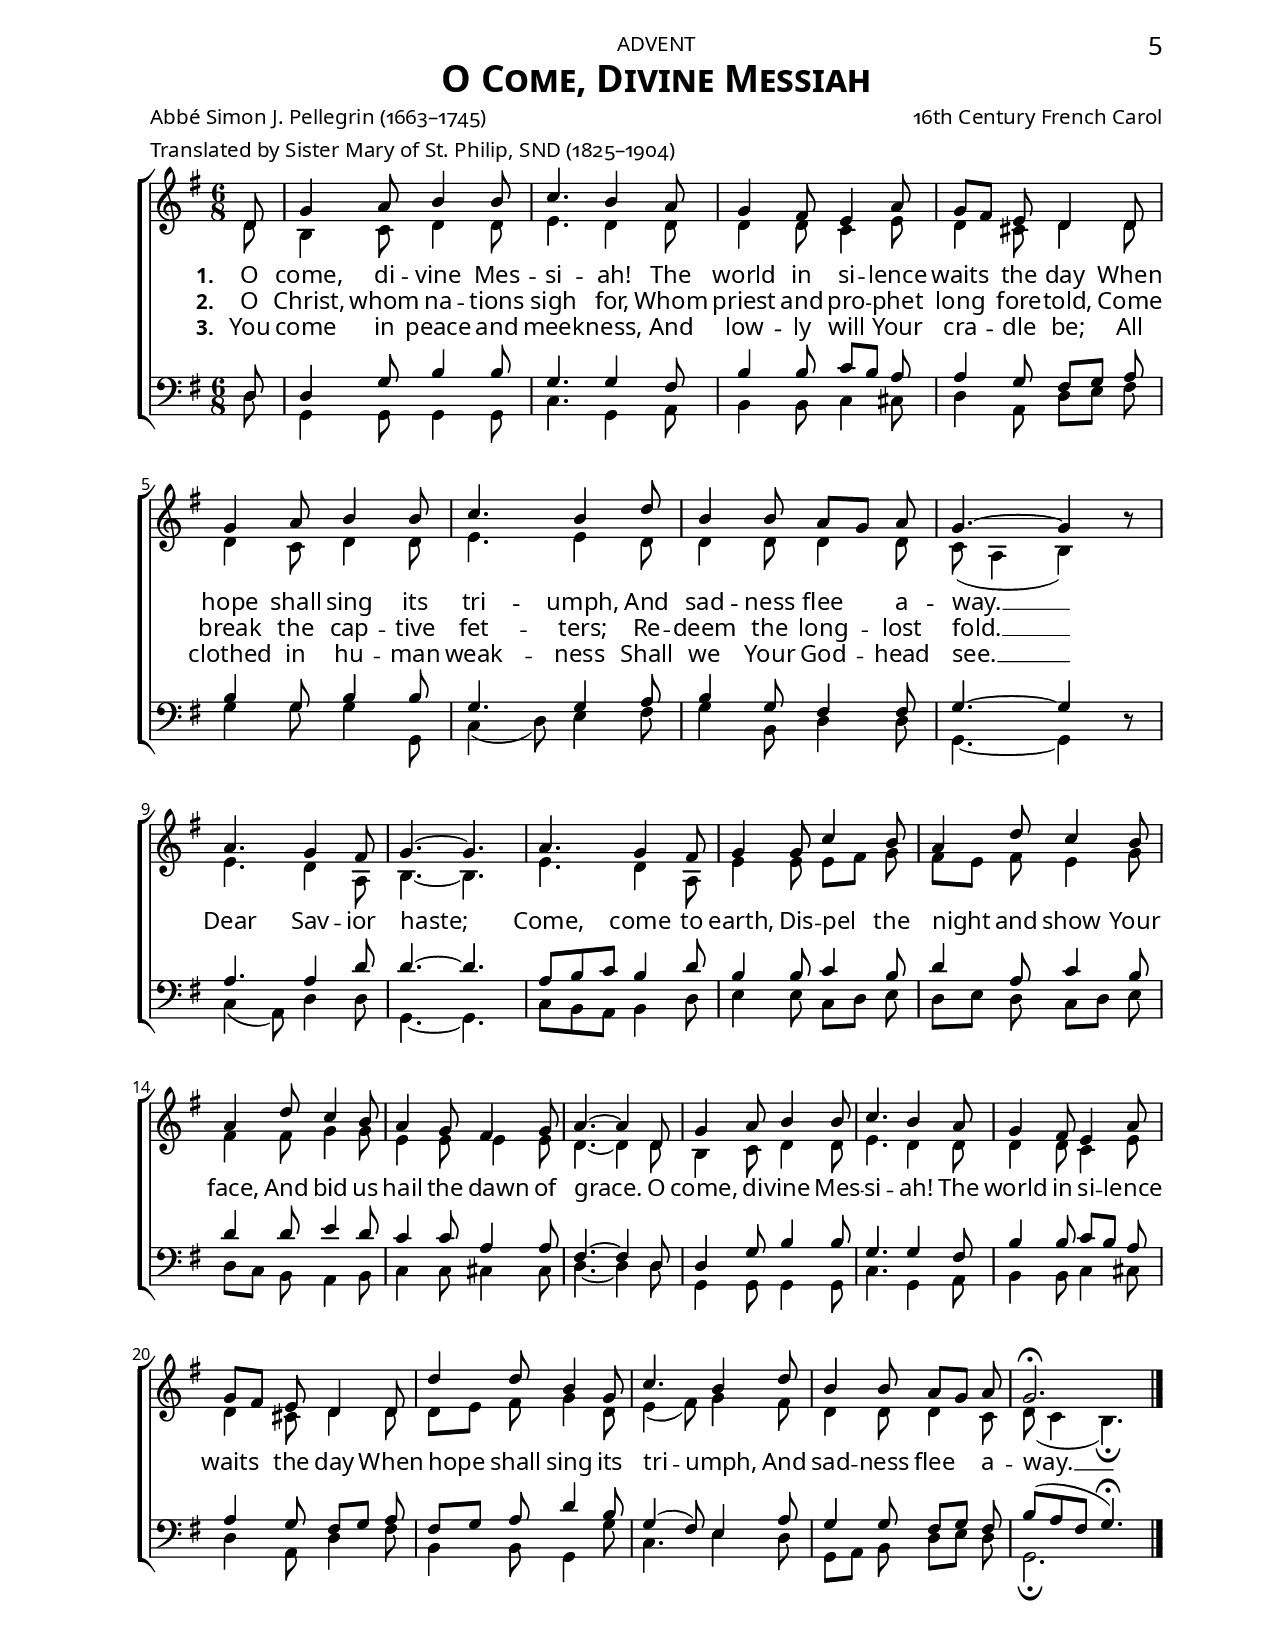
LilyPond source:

\version "2.14.2"
\include "util.ly"
#(set-global-staff-size 18) \paper{ #(define fonts (make-pango-font-tree "Garamond Premier Pro" "Garamond Premier Pro" "Garamond Premier Pro" (/ 18 20))) }
\header {
  title = \markup{\override #'(font-name . "Garamond Premier Pro Semibold"){ \abs-fontsize #18 \smallCapsOldStyle"O Come, Divine Messiah"}}
  poet = \markup\oldStyleNum"Abbé Simon J. Pellegrin (1663–1745)"
  meter = \markup\oldStyleNum"Translated by Sister Mary of St. Philip, SND (1825–1904)"
  composer = \markup\oldStyleNum"16th Century French Carol"
  %arranger = \markup\oldStyleNum"Edited by Benjamin Bloomfield (1984–)"
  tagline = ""
}
\paper {
  %print-all-headers = ##t
  paper-height = 11\in
  paper-width = 8.5\in
  indent = 0\in
  %system-system-spacing = #'((basic-distance . 10) (padding . 0))
  system-system-spacing =
    #'((basic-distance . 0)
       (minimum-distance . 0)
       (padding . -5)
       (stretchability . 100))
  ragged-last-bottom = ##f
  ragged-bottom = ##f
  two-sided = ##t
  inner-margin = 1\in
  outer-margin = 0.75\in
  top-margin = 0.26\in
  bottom-margin = 0.25\in
  first-page-number = #005
  print-first-page-number = ##t
  headerLine = \markup{\override #'(font-name . "Garamond Premier Pro") \smallCaps advent}
  oddHeaderMarkup = \markup\fill-line{
     \override #'(font-name . "Garamond Premier Pro")\abs-fontsize #12.5
     \combine 
        \fill-line{"" \on-the-fly #print-page-number-check-first
        \oldStylePageNum""
        }
        \fill-line{\headerLine}
  }
  evenHeaderMarkup = \markup {
     \override #'(font-name . "Garamond Premier Pro")\abs-fontsize #12.5
     \combine
        \on-the-fly #print-page-number-check-first
        \oldStylePageNum""
        \fill-line{\headerLine}
  }
}
global = {
  \key g \major
  \time 6/8
  \autoBeamOff
  \override DynamicLineSpanner #'staff-padding = #0.0
  \override DynamicLineSpanner #'Y-extent = #'(-1 . 1)
}

sopMusic = \relative c' {
  \partial 8 d8 |
  g4 a8 b4 b8 |
  c4. b4 a8 |
  g4 fis8 e4 a8 |
  g[ fis] e d4 d8 |
  g4 a8 b4 b8 |
  
  c4. b4 d8 |
  b4 b8 a[ g] a |
  g4.~ g4 b8\rest | \break
  a4. g4 fis8 |
  g4.~ g4. |
  a4. g4 fis8 |
  
  g4 g8 c4 b8 |
  a4 d8 c4 b8 |
  a4 d8 c4 b8 |
  a4 g8 fis4 g8 |
  a4.~ a4 d,8 |
  g4 a8 b4 b8 |
  
  c4. b4 a8 |
  g4 fis8 e4 a8 |
  g[ fis] e d4 d8 |
  d'4 d8 b4 g8 |
  
  c4. b4 d8 |
  b4 b8 a[ g] a |
  g2.^\fermata \bar "|."
}
sopWords = \lyricmode {
  
}

altoMusic = \relative c' {
  d8 |
  b4 c8 d4 d8 |
  e4. d4 d8 |
  d4 d8 c4 e8 |
  d4 cis8 d4 d8 |
  d4 c8 d4 d8 |
  
  e4. e4 d8 |
  d4 d8 d4 d8 |
  c( a4 b4) s8 |
  e4. d4 a8 |
  b4.~ b4. |
  e4. d4 a8 |
  
  e'4 e8 e[ fis] g |
  fis[ e] fis e4 g8 |
  fis4 fis8 g4 g8 |
  e4 e8 e4 e8 |
  d4.~ d4 d8 |
  b4 c8 d4 d8 |
  
  e4. d4 d8 |
  d4 d8 c4 e8 |
  d4 cis8 d4 d8 |
  d[ e] fis g4 d8 |
  
  e4( fis8) g4 fis8 |
  d4 d8 d4 c8 |
  d8( c4 b4.)\fermata \bar "|."
}
altoWords = \lyricmode {
  \dropLyricsVII
  \set stanza = #"1. "
  O come, di -- vine Mes -- si -- ah!
  The world in si -- lence waits the day
  When hope shall sing its tri -- umph,
  And sad -- ness flee a -- way. __
  
  \dropLyricsV
  Dear Sav -- ior haste;
  Come, come to earth,
  Dis -- pel the night and show Your face,
  And bid us hail the dawn of grace.

  O come, di -- vine Mes -- si -- ah!
  The world in si -- lence
  \break
  \dropLyricsVII
  waits the day
  When hope shall sing its tri -- umph,
  And sad -- ness flee a -- way. __
}
altoWordsII = \lyricmode {
  \dropLyricsVII
%\markup\italic
  \set stanza = #"2. "
  O Christ, whom na -- tions sigh for,
  Whom priest and pro -- phet long fore -- told,
  Come break the cap -- tive fet -- ters;
  Re -- deem the long -- lost fold. __
}
altoWordsIII = \lyricmode {
  \dropLyricsVII
  \set stanza = #"3. "
  You come in peace and meek -- ness,
  And low -- ly will Your cra -- dle be;
  All clothed in hu -- man weak -- ness
  Shall we Your God -- head see. __
}
altoWordsIV = \lyricmode {
  \set stanza = #"4. "
  \set ignoreMelismata = ##t
}
altoWordsV = \lyricmode {
  \set stanza = #"5. "
  \set ignoreMelismata = ##t
}
altoWordsVI = \lyricmode {
  \set stanza = #"6. "
  \set ignoreMelismata = ##t
}
tenorMusic = \relative c {
  d8 |
  d4 g8 b4 b8 |
  g4. g4 fis8 |
  b4 b8 c[ b] a |
  a4 g8 fis[ g] a |
  b4 g8 b4 b8 |
  
  g4. g4 a8 |
  b4 g8 fis4 fis8 |
  g4.~ g4 s8 |
  a4. a4 d8 |
  d4.~ d4. |
  a8[ b c] b4 d8 |
  
  b4 b8 c4 b8 |
  d4 a8 c4 b8 |
  d4 d8 e4 d8 |
  c4 c8 a4 a8 |
  fis4.~ fis4 d8 |
  d4 g8 b4 b8 |
  
  g4. g4 fis8 |
  b4 b8 c[ b] a |
  a4 g8 fis[ g] a |
  fis[ g] a d4 b8 |
  
  g4( fis8) e4 a8 |
  g4 g8 fis[ g] fis |
  b([ a8 fis] g4.)^\fermata \bar "|."
}
tenorWords = \lyricmode {

}

bassMusic = \relative c {
  d8 |
  g,4 g8 g4 g8 |
  c4. g4 a8 |
  b4 b8 c4 cis8 |
  d4 a8 d[ e] fis |
  g4 g8 g4 g,8 |
  
  c4( d8) e4 fis8 |
  g4 b,8 d4 d8 |
  g,4.~ g4 d'8\rest |
  c4( a8) d4 d8 |
  g,4.~ g4. |
  c8[ b a] b4 d8 |
  
  e4 e8 c[ d] e |
  d[ e] d c[ d] e |
  d[ c] b a4 b8 |
  c4 c8 cis4 cis8 |
  d4.~ d4 d8 |
  g,4 g8 g4 g8 |
  
  c4. g4 a8 |
  b4 b8 c4 cis8 |
  d4 a8 d4 fis8 |
  b,4 b8 g4 g'8 |
  
  c,4. e4 d8 |
  g,8[ a] b d8[ e] d |
  g,2._\fermata \bar "|."
}
bassWords = \lyricmode {

}

pianoRH = \relative c' {
  
}
pianoLH = \relative c' {
  
}

\score {
  <<
   \new ChoirStaff <<
    \new Staff = women <<
      \new Voice = "sopranos" { \voiceOne << \global \sopMusic >> }
      \new Voice = "altos" { \voiceTwo << \global \altoMusic >> }
    >>
    \new Lyrics \with { alignAboveContext = #"women" \override VerticalAxisGroup #'nonstaff-relatedstaff-spacing = #'((basic-distance . 1))} \lyricsto "sopranos" \sopWords
    \new Lyrics = "altosVI"  \with { alignBelowContext = #"women" \override VerticalAxisGroup #'nonstaff-relatedstaff-spacing = #'((basic-distance . 1)) } \lyricsto "altos" \altoWordsVI
    \new Lyrics = "altosV"  \with { alignBelowContext = #"women" \override VerticalAxisGroup #'nonstaff-relatedstaff-spacing = #'((basic-distance . 1)) } \lyricsto "altos" \altoWordsV
    \new Lyrics = "altosIV"  \with { alignBelowContext = #"women" \override VerticalAxisGroup #'nonstaff-relatedstaff-spacing = #'((basic-distance . 1)) } \lyricsto "altos" \altoWordsIV
    \new Lyrics = "altosIII"  \with { alignBelowContext = #"women" \override VerticalAxisGroup #'nonstaff-relatedstaff-spacing = #'((basic-distance . 1)) } \lyricsto "altos" \altoWordsIII
    \new Lyrics = "altosII"  \with { alignBelowContext = #"women" \override VerticalAxisGroup #'nonstaff-relatedstaff-spacing = #'((basic-distance . 1)) } \lyricsto "altos" \altoWordsII
    \new Lyrics = "altos"  \with { alignBelowContext = #"women" \override VerticalAxisGroup #'nonstaff-relatedstaff-spacing = #'((basic-distance . 1)) } \lyricsto "altos" \altoWords
   \new Staff = men <<
      \clef bass
      \new Voice = "tenors" { \voiceOne << \global \tenorMusic >> }
      \new Voice = "basses" { \voiceTwo << \global \bassMusic >> }
    >>
    \new Lyrics \with { alignAboveContext = #"men" \override VerticalAxisGroup #'nonstaff-relatedstaff-spacing = #'((basic-distance . 1)) } \lyricsto "tenors" \tenorWords
    \new Lyrics \with { alignBelowContext = #"men" \override VerticalAxisGroup #'nonstaff-relatedstaff-spacing = #'((basic-distance . 1)) } \lyricsto "basses" \bassWords
  >>
%    \new PianoStaff << \new Staff { \new Voice { \pianoRH } } \new Staff { \clef "bass" \pianoLH } >>
  >>
  \layout {
  \context {
    \Lyrics
    \override LyricText #'font-size = #1.3
  }
    \context {
      \Score
      %\override SpacingSpanner #'base-shortest-duration = #(ly:make-moment 1 8)
      %\override SpacingSpanner #'common-shortest-duration = #(ly:make-moment 1 4)
    }
    \context {
      % Remove all empty staves
      % \Staff \RemoveEmptyStaves \override VerticalAxisGroup #'remove-first = ##t
    }
    \context {
      \Lyrics
      \override LyricText #'X-offset = #center-on-word
    }
  }
}

